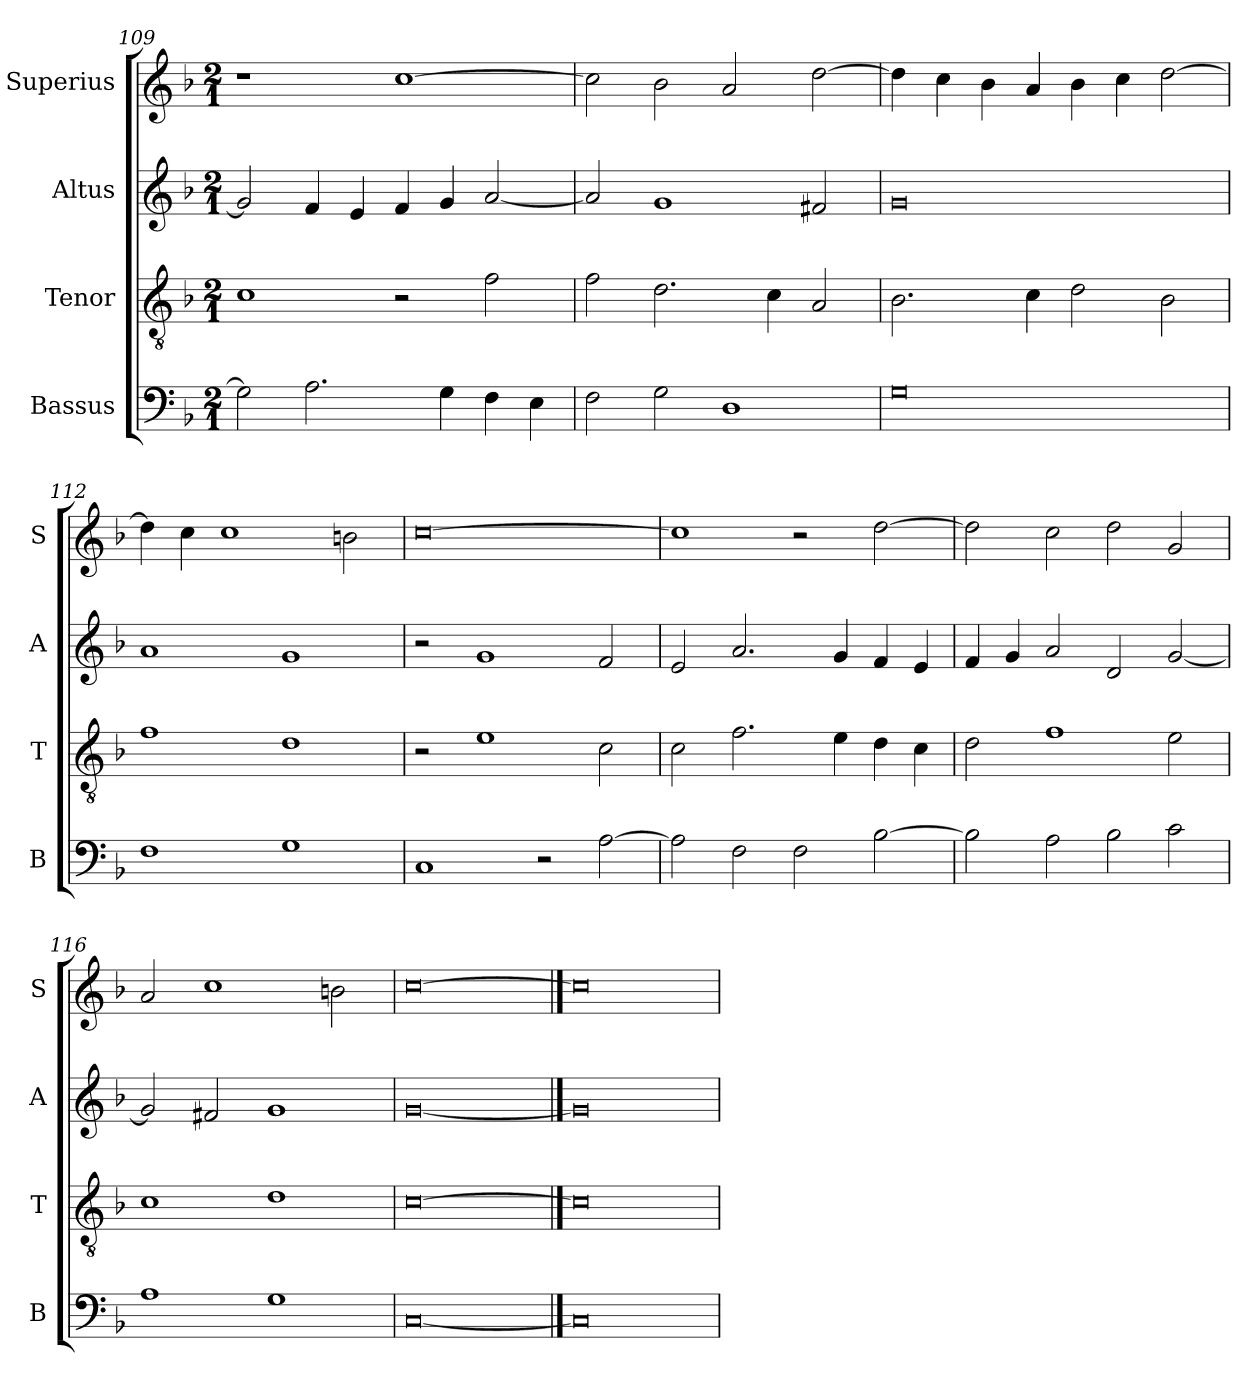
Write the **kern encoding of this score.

**kern	**kern	**kern	**kern
*part4	*part3	*part2	*part1
*staff4	*staff3	*staff2	*staff1
*I"Bassus	*I"Tenor	*I"Altus	*I"Superius
*I'B	*I'T	*I'A	*I'S
*clefF4	*clefGv2	*clefG2	*clefG2
*k[b-]	*k[b-]	*k[b-]	*k[b-]
*F:	*F:	*F:	*F:
*M2/1	*M2/1	*M2/1	*M2/1
=109	=109	=109	=109
2G]	1c	2g]	1r
2.A	.	4f	.
.	.	4e	.
.	2r	4f	[1cc
4G	.	4g	.
4F	2f	[2a	.
4E	.	.	.
=110	=110	=110	=110
2F	2f	2a]	2cc]
2G	2.d	1g	2b-
1D	.	.	2a
.	4c	.	.
.	2A	2f#X	[2dd
=111	=111	=111	=111
0G	2.B-	0g	4dd]
.	.	.	4cc
.	.	.	4b-
.	4c	.	4a
.	2d	.	4b-
.	.	.	4cc
.	2B-	.	[2dd
=112	=112	=112	=112
1F	1f	1a	4dd]
.	.	.	4cc
.	.	.	1cc
1G	1d	1g	.
.	.	.	2bn
=113	=113	=113	=113
1C	2r	2r	[0cc
.	1e	1g	.
2r	.	.	.
[2A	2c	2f	.
=114	=114	=114	=114
2A]	2c	2e	1cc]
2F	2.f	2.a	.
2F	.	.	2r
.	4e	4g	.
[2B-	4d	4f	[2dd
.	4c	4e	.
=115	=115	=115	=115
2B-]	2d	4f	2dd]
.	.	4g	.
2A	1f	2a	2cc
2B-	.	2d	2dd
2c	2e	[2g	2g
=116	=116	=116	=116
1A	1c	2g]	2a
.	.	2f#X	1cc
1G	1d	1g	.
.	.	.	2bn
=117	=117	=117	=117
[0C	[0c	[0g	[0cc
==118	==118	==118	==118
0C]	0c]	0g]	0cc]
=	=	=	=
*-	*-	*-	*-
